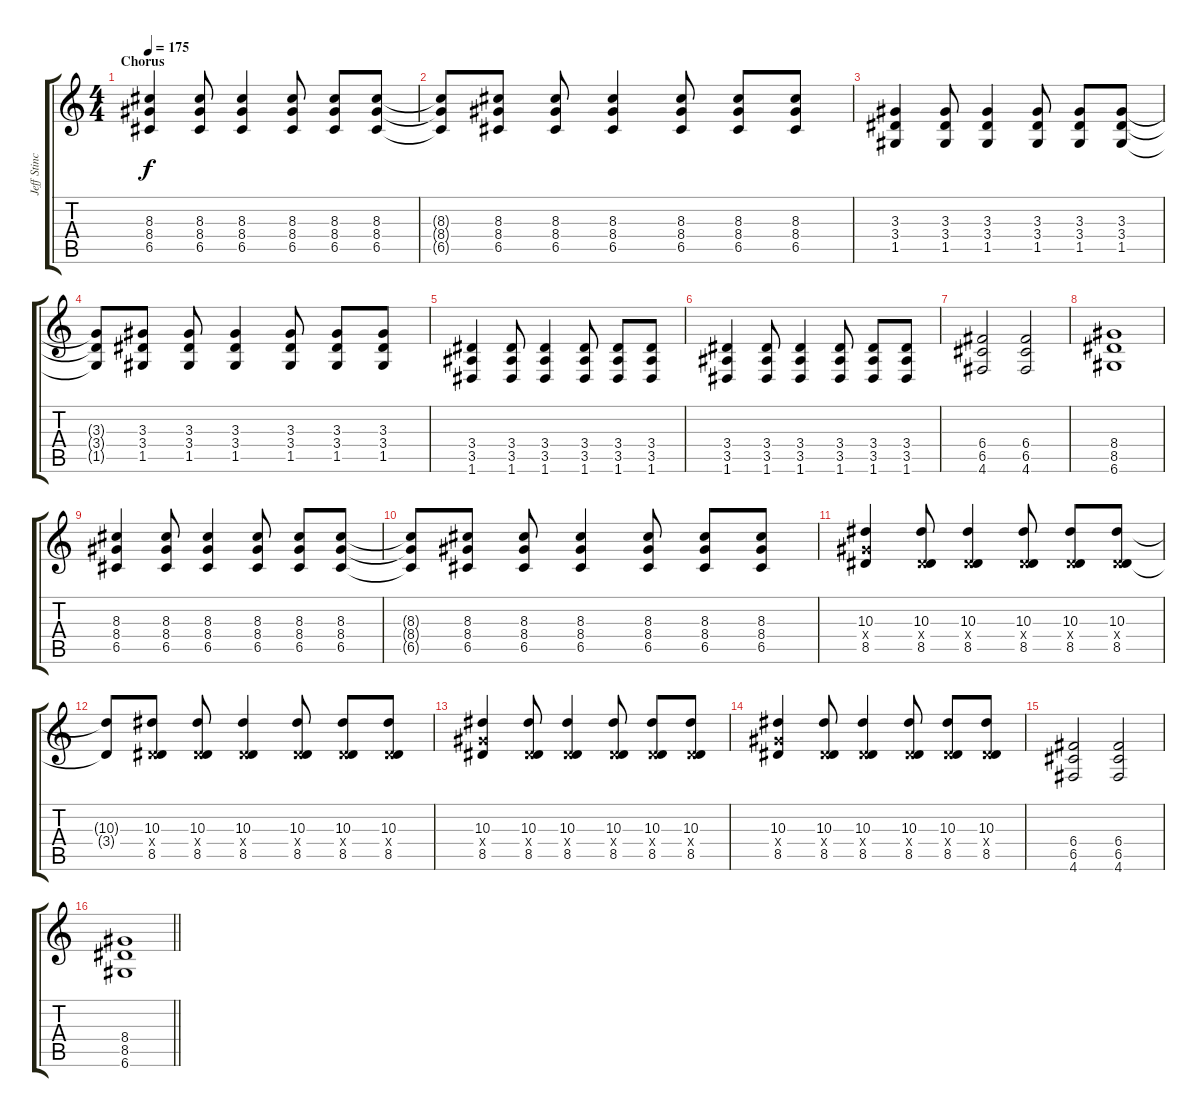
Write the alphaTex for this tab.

\track ("Jeff Stinco" "Jeff Stinc") {instrument overdrivenguitar}
\staff {score tabs}
\tuning (D4 A3 F3 C3 G2 D2) {hide}
\ts (4 4)
\section ("" "Chorus")
\tempo 175
\clef g2
\ks c
(8.3 8.4 6.5).4{dy f} (8.3 8.4 6.5).8 (8.3 8.4 6.5).4 (8.3 8.4 6.5).8 (8.3 8.4 6.5).8 (8.3 8.4 6.5).8 |
(8.3{t} 8.4{t} 6.5{t}).8 (8.3 8.4 6.5).8 (8.3 8.4 6.5).8 (8.3 8.4 6.5).4 (8.3 8.4 6.5).8 (8.3 8.4 6.5).8 (8.3 8.4 6.5).8 |
(3.3 3.4 1.5).4 (3.3 3.4 1.5).8 (3.3 3.4 1.5).4 (3.3 3.4 1.5).8 (3.3 3.4 1.5).8 (3.3 3.4 1.5).8 |
(3.3{t} 3.4{t} 1.5{t}).8 (3.3 3.4 1.5).8 (3.3 3.4 1.5).8 (3.3 3.4 1.5).4 (3.3 3.4 1.5).8 (3.3 3.4 1.5).8 (3.3 3.4 1.5).8 |
(3.4 3.5 1.6).4 (3.4 3.5 1.6).8 (3.4 3.5 1.6).4 (3.4 3.5 1.6).8 (3.4 3.5 1.6).8 (3.4 3.5 1.6).8 |
(3.4 3.5 1.6).4 (3.4 3.5 1.6).8 (3.4 3.5 1.6).4 (3.4 3.5 1.6).8 (3.4 3.5 1.6).8 (3.4 3.5 1.6).8 |
(6.4 6.5 4.6).2 (6.4 6.5 4.6).2 |
(8.4 8.5 6.6).1 |
(8.3 8.4 6.5).4 (8.3 8.4 6.5).8 (8.3 8.4 6.5).4 (8.3 8.4 6.5).8 (8.3 8.4 6.5).8 (8.3 8.4 6.5).8 |
(8.3{t} 8.4{t} 6.5{t}).8 (8.3 8.4 6.5).8 (8.3 8.4 6.5).8 (8.3 8.4 6.5).4 (8.3 8.4 6.5).8 (8.3 8.4 6.5).8 (8.3 8.4 6.5).8 |
(10.3 8.4{x} 8.5).4 (10.3 3.4{x} 8.5).8 (10.3 3.4{x} 8.5).4 (10.3 3.4{x} 8.5).8 (10.3 3.4{x} 8.5).8 (10.3 3.4{x} 8.5).8 |
(10.3{t} 3.4{t}).8 (10.3 3.4{x} 8.5).8 (10.3 3.4{x} 8.5).8 (10.3 3.4{x} 8.5).4 (10.3 3.4{x} 8.5).8 (10.3 3.4{x} 8.5).8 (10.3 3.4{x} 8.5).8 |
(10.3 8.4{x} 8.5).4 (10.3 3.4{x} 8.5).8 (10.3 3.4{x} 8.5).4 (10.3 3.4{x} 8.5).8 (10.3 3.4{x} 8.5).8 (10.3 3.4{x} 8.5).8 |
(10.3 8.4{x} 8.5).4 (10.3 3.4{x} 8.5).8 (10.3 3.4{x} 8.5).4 (10.3 3.4{x} 8.5).8 (10.3 3.4{x} 8.5).8 (10.3 3.4{x} 8.5).8 |
(6.4 6.5 4.6).2 (6.4 6.5 4.6).2 |
\barLineRight lightlight
(8.4 8.5 6.6).1
